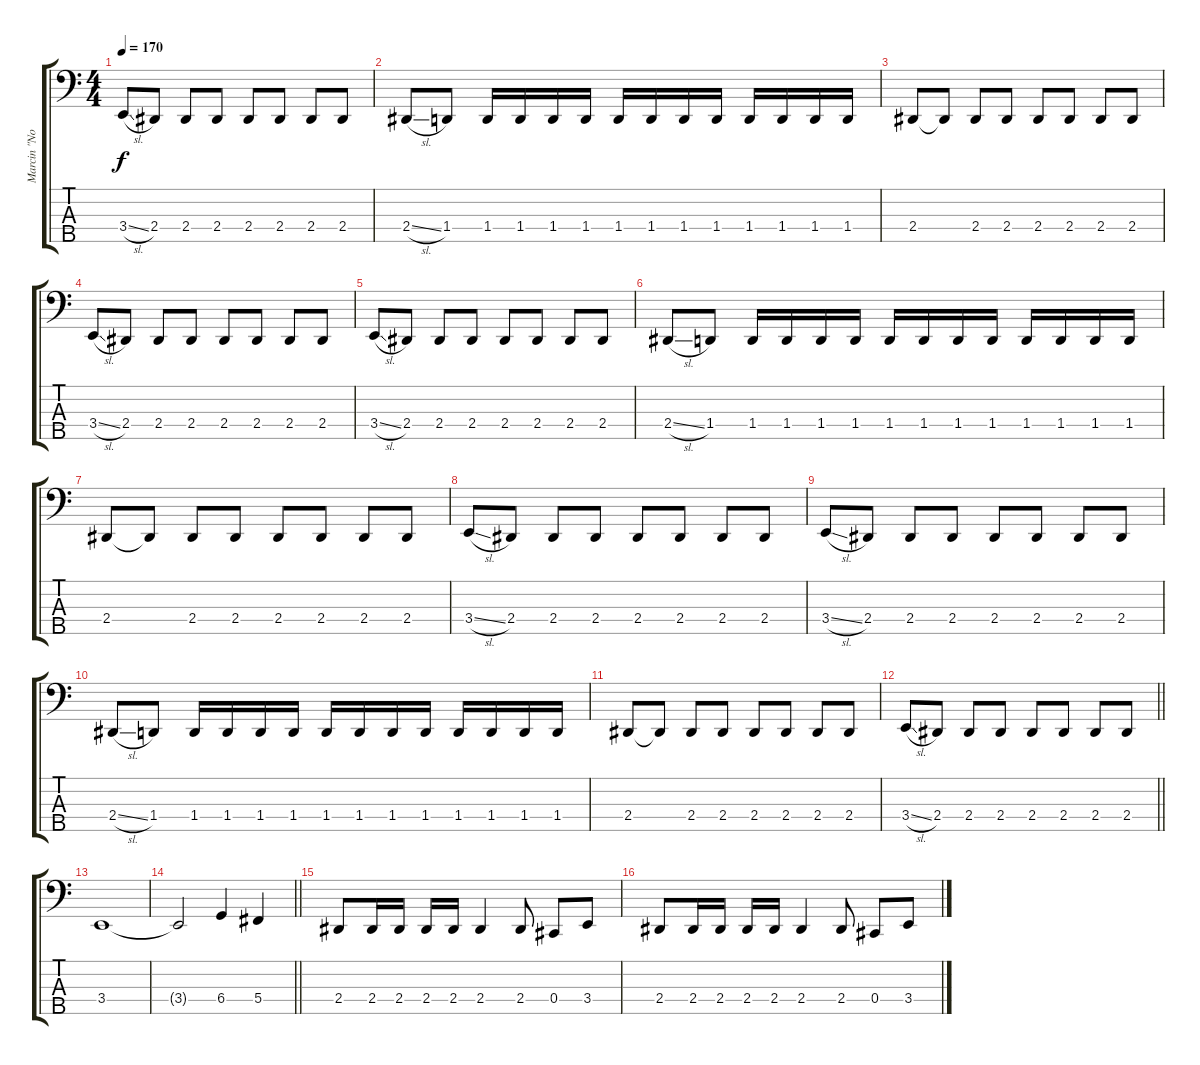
\track ("Marcin \"Novy\" Nowak " "Marcin \"No") {instrument electricbassfinger}
\staff {score tabs}
\tuning (E2 B1 Gb1 Db1 Ab0) {hide}
\ts (4 4)
\tempo 170
\clef f4
\ks c
3.4{sl}.8{dy f} 2.4.8 2.4.8 2.4.8 2.4.8 2.4.8 2.4.8 2.4.8 |
2.4{sl}.8 1.4.8 1.4.16 1.4.16 1.4.16 1.4.16 1.4.16 1.4.16 1.4.16 1.4.16 1.4.16 1.4.16 1.4.16 1.4.16 |
2.4.8 2.4{t}.8 2.4.8 2.4.8 2.4.8 2.4.8 2.4.8 2.4.8 |
3.4{sl}.8 2.4.8 2.4.8 2.4.8 2.4.8 2.4.8 2.4.8 2.4.8 |
3.4{sl}.8 2.4.8 2.4.8 2.4.8 2.4.8 2.4.8 2.4.8 2.4.8 |
2.4{sl}.8 1.4.8 1.4.16 1.4.16 1.4.16 1.4.16 1.4.16 1.4.16 1.4.16 1.4.16 1.4.16 1.4.16 1.4.16 1.4.16 |
2.4.8 2.4{t}.8 2.4.8 2.4.8 2.4.8 2.4.8 2.4.8 2.4.8 |
3.4{sl}.8 2.4.8 2.4.8 2.4.8 2.4.8 2.4.8 2.4.8 2.4.8 |
3.4{sl}.8 2.4.8 2.4.8 2.4.8 2.4.8 2.4.8 2.4.8 2.4.8 |
2.4{sl}.8 1.4.8 1.4.16 1.4.16 1.4.16 1.4.16 1.4.16 1.4.16 1.4.16 1.4.16 1.4.16 1.4.16 1.4.16 1.4.16 |
2.4.8 2.4{t}.8 2.4.8 2.4.8 2.4.8 2.4.8 2.4.8 2.4.8 |
\barLineRight lightlight
3.4{sl}.8 2.4.8 2.4.8 2.4.8 2.4.8 2.4.8 2.4.8 2.4.8 |
3.4.1 |
\barLineRight lightlight
3.4{t}.2 6.4.4 5.4.4 |
2.4.8 2.4.16 2.4.16 2.4.16 2.4.16 2.4.4 2.4.8 0.4.8 3.4.8 |
2.4.8 2.4.16 2.4.16 2.4.16 2.4.16 2.4.4 2.4.8 0.4.8 3.4.8
